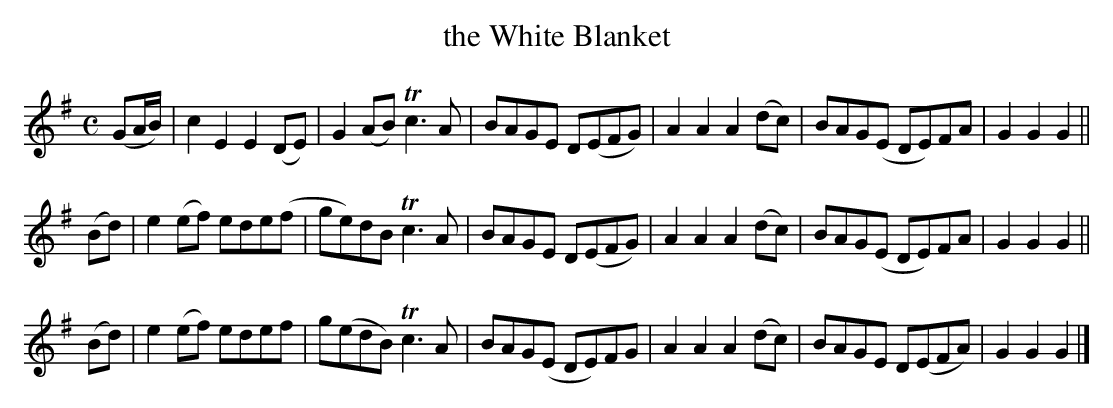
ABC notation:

X:1
T: the White Blanket
M: C
L: 1/8
K: G
(GA/B/)| c2E2   E2(DE)| G2(AB) Tc3A | BAGE D(EFG) | A2A2 A2(dc) | BAG(E DE)FA | G2G2 G2 ||
(Bd)   | e2(ef) ede(f | ge)dB  Tc3A | BAGE D(EFG) | A2A2 A2(dc) | BAG(E DE)FA | G2G2 G2 ||
(Bd)   | e2(ef) edef  | g(edB) Tc3A | BAG(E DE)FG | A2A2 A2(dc) | BAGE  D(EFA)| G2G2 G2 |]
